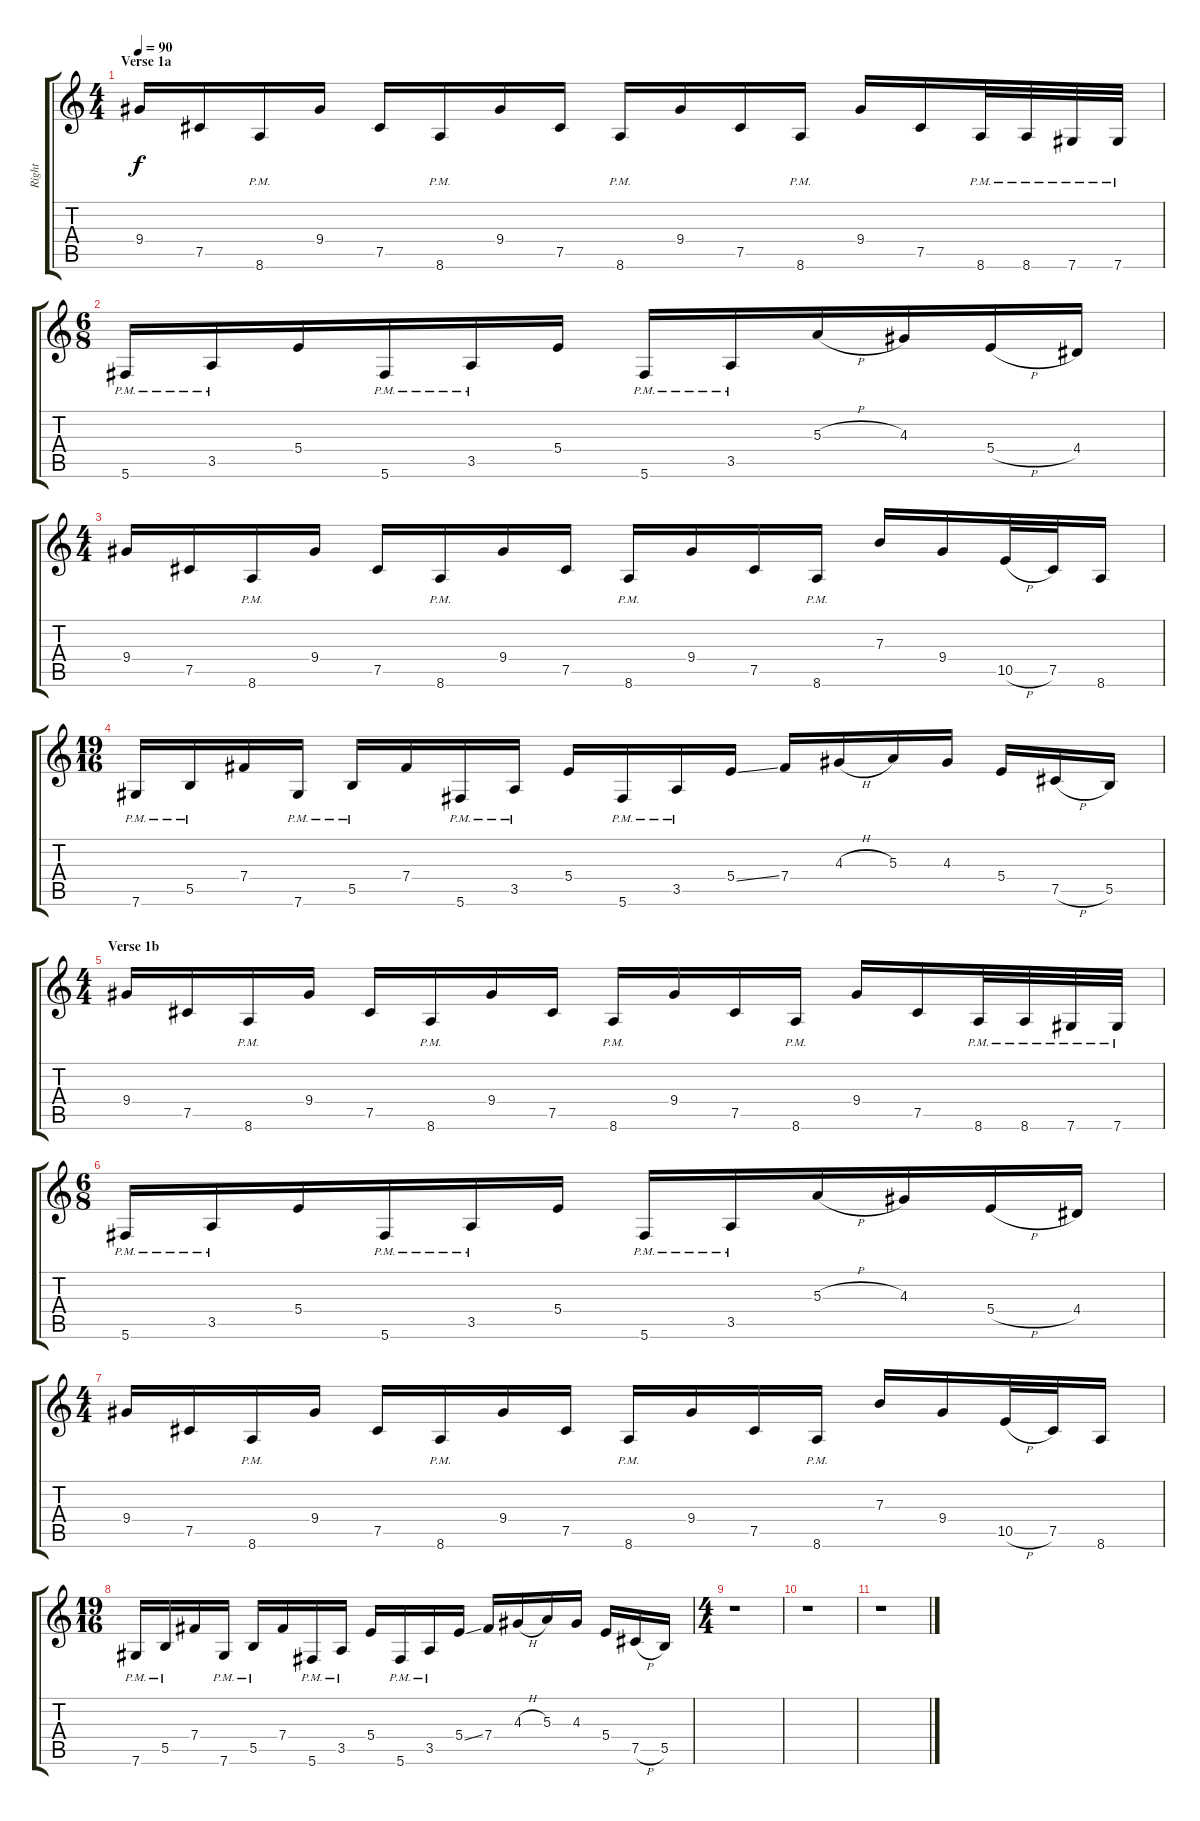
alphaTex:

\track ("Right" "Right") {instrument distortionguitar}
\staff {score tabs}
\tuning (Db4 Ab3 E3 B2 Gb2 Db2) {hide}
\ts (4 4)
\section ("" "Verse 1a")
\tempo 90
\clef g2
\ks c
9.4.16{dy f} 7.5.16 8.6{pm}.16 9.4.16 7.5.16 8.6{pm}.16 9.4.16 7.5.16 8.6{pm}.16 9.4.16 7.5.16 8.6{pm}.16 9.4.16 7.5.16 8.6{pm}.32 8.6{pm}.32 7.6{pm}.32 7.6{pm}.32 |
\ts (6 8)
5.6{pm}.16 3.5{pm}.16 5.4.16 5.6{pm}.16 3.5{pm}.16 5.4.16 5.6{pm}.16 3.5{pm}.16 5.3{h}.16 4.3.16 5.4{h}.16 4.4.16 |
\ts (4 4)
9.4.16 7.5.16 8.6{pm}.16 9.4.16 7.5.16 8.6{pm}.16 9.4.16 7.5.16 8.6{pm}.16 9.4.16 7.5.16 8.6{pm}.16 7.3.16 9.4.16 10.5{h}.32 7.5.32 8.6.16 |
\ts (19 16)
7.6{pm}.16 5.5{pm}.16 7.4.16 7.6{pm}.16 5.5{pm}.16 7.4.16 5.6{pm}.16 3.5{pm}.16 5.4.16 5.6{pm}.16 3.5{pm}.16 5.4{ss}.16 7.4.16 4.3{h}.16 5.3.16 4.3.16 5.4.16 7.5{h}.16 5.5.16 |
\ts (4 4)
\section ("" "Verse 1b")
9.4.16 7.5.16 8.6{pm}.16 9.4.16 7.5.16 8.6{pm}.16 9.4.16 7.5.16 8.6{pm}.16 9.4.16 7.5.16 8.6{pm}.16 9.4.16 7.5.16 8.6{pm}.32 8.6{pm}.32 7.6{pm}.32 7.6{pm}.32 |
\ts (6 8)
5.6{pm}.16 3.5{pm}.16 5.4.16 5.6{pm}.16 3.5{pm}.16 5.4.16 5.6{pm}.16 3.5{pm}.16 5.3{h}.16 4.3.16 5.4{h}.16 4.4.16 |
\ts (4 4)
9.4.16 7.5.16 8.6{pm}.16 9.4.16 7.5.16 8.6{pm}.16 9.4.16 7.5.16 8.6{pm}.16 9.4.16 7.5.16 8.6{pm}.16 7.3.16 9.4.16 10.5{h}.32 7.5.32 8.6.16 |
\ts (19 16)
7.6{pm}.16 5.5{pm}.16 7.4.16 7.6{pm}.16 5.5{pm}.16 7.4.16 5.6{pm}.16 3.5{pm}.16 5.4.16 5.6{pm}.16 3.5{pm}.16 5.4{ss}.16 7.4.16 4.3{h}.16 5.3.16 4.3.16 5.4.16 7.5{h}.16 5.5.16 |
\ts (4 4)
r.1 |
r.1 |
r.1
